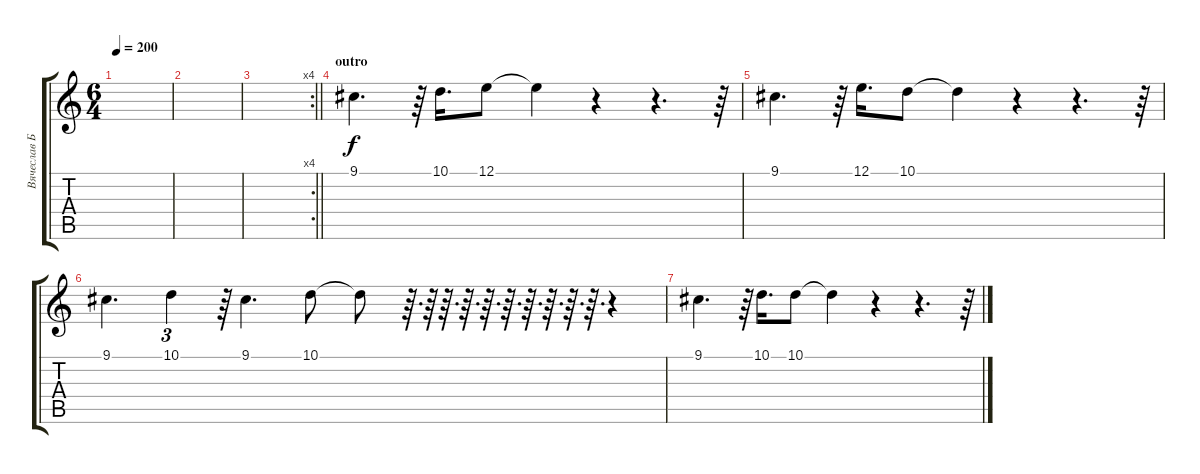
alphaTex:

\track ("Вячеслав Бухарин" "Вячеслав Б") {instrument violin}
\staff {score tabs}
\tuning (E4 B3 G3 D3 A2 E2) {hide}
\ts (6 4)
\tempo 200
\clef g2
\ks c
|
|
\rc 4
\barLineRight lightlight
|
\section ("" "outro")
9.1.4{d} r.64 10.1.16{d} 12.1.8 12.1{t}.4 r.4 r.4{d} r.64 |
9.1.4{d} r.64 12.1.16{d} 10.1.8 10.1{t}.4 r.4 r.4{d} r.64 |
9.1.4{d} 10.1.4{tu (3 2)} r.64 9.1.4{d} 10.1.8 10.1{t}.8 r.64{d tu (3 2)} r.64{tu (3 2)} r.64{d tu (3 2)} r.64{d tu (3 2)} r.64{d tu (3 2)} r.64{d tu (3 2)} r.64{d tu (3 2)} r.64{d tu (3 2)} r.64{d tu (3 2)} r.64{d tu (3 2)} r.4{tu (3 2)} |
9.1.4{d} r.64 10.1.16{d} 10.1.8 10.1{t}.4 r.4 r.4{d} r.64
